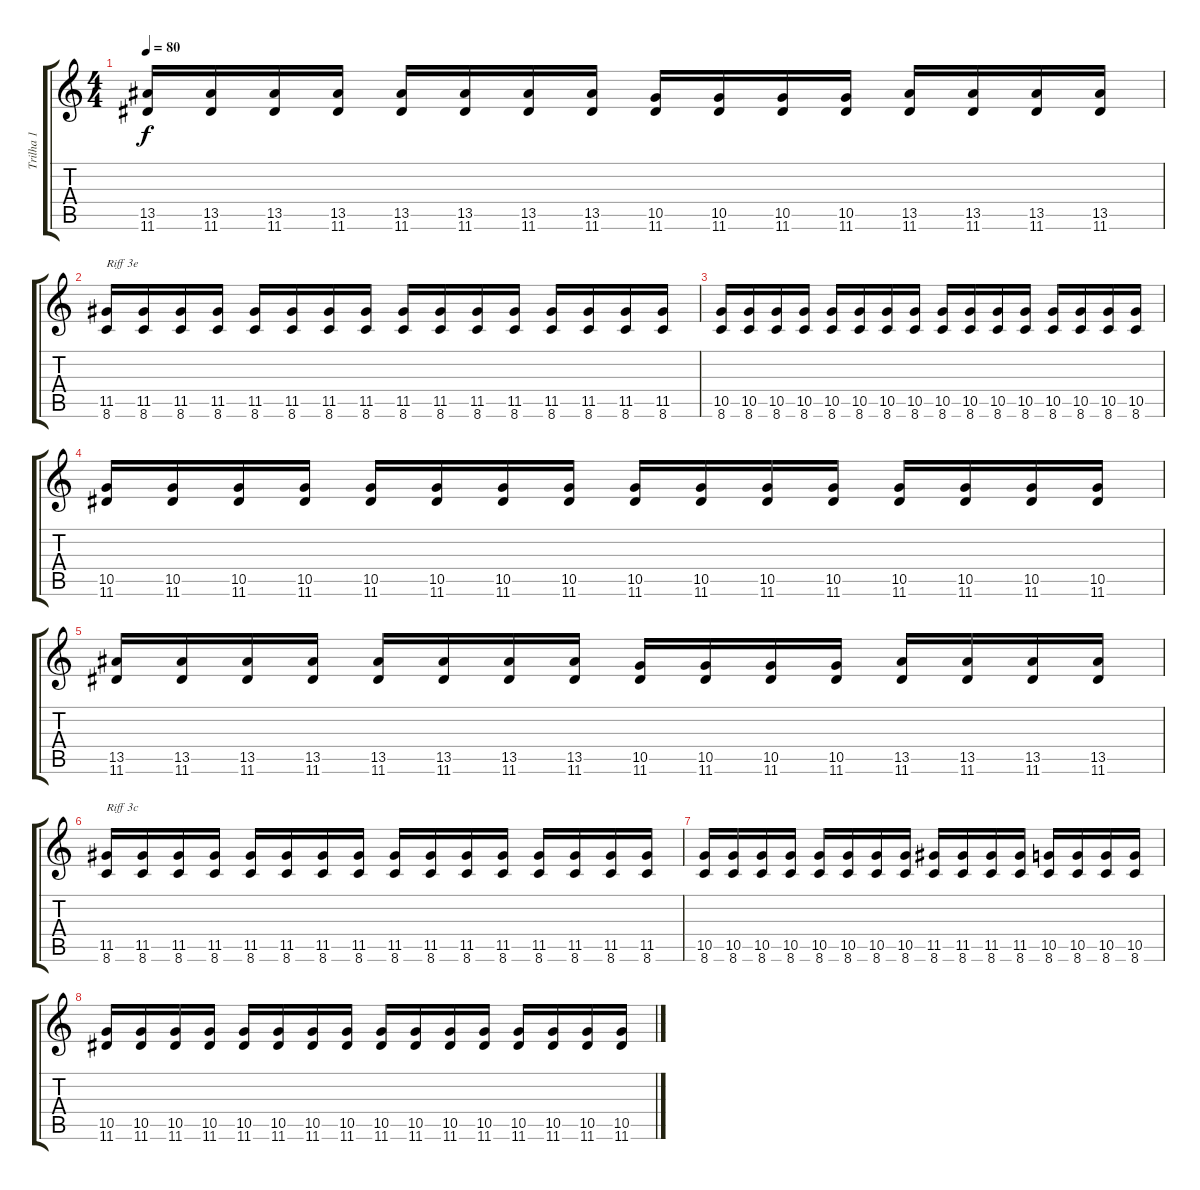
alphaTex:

\track ("Trilha 1" "Trilha 1") {instrument distortionguitar}
\staff {score tabs}
\tuning (E4 B3 G3 D3 A2 E2) {hide}
\ts (4 4)
\tempo 80
\clef g2
\ks c
(13.5 11.6).16{dy f} (13.5 11.6).16 (13.5 11.6).16 (13.5 11.6).16 (13.5 11.6).16 (13.5 11.6).16 (13.5 11.6).16 (13.5 11.6).16 (10.5 11.6).16 (10.5 11.6).16 (10.5 11.6).16 (10.5 11.6).16 (13.5 11.6).16 (13.5 11.6).16 (13.5 11.6).16 (13.5 11.6).16 |
(11.5 8.6).16{txt "Riff 3e"} (11.5 8.6).16 (11.5 8.6).16 (11.5 8.6).16 (11.5 8.6).16 (11.5 8.6).16 (11.5 8.6).16 (11.5 8.6).16 (11.5 8.6).16 (11.5 8.6).16 (11.5 8.6).16 (11.5 8.6).16 (11.5 8.6).16 (11.5 8.6).16 (11.5 8.6).16 (11.5 8.6).16 |
(10.5 8.6).16 (10.5 8.6).16 (10.5 8.6).16 (10.5 8.6).16 (10.5 8.6).16 (10.5 8.6).16 (10.5 8.6).16 (10.5 8.6).16 (10.5 8.6).16 (10.5 8.6).16 (10.5 8.6).16 (10.5 8.6).16 (10.5 8.6).16 (10.5 8.6).16 (10.5 8.6).16 (10.5 8.6).16 |
(10.5 11.6).16 (10.5 11.6).16 (10.5 11.6).16 (10.5 11.6).16 (10.5 11.6).16 (10.5 11.6).16 (10.5 11.6).16 (10.5 11.6).16 (10.5 11.6).16 (10.5 11.6).16 (10.5 11.6).16 (10.5 11.6).16 (10.5 11.6).16 (10.5 11.6).16 (10.5 11.6).16 (10.5 11.6).16 |
(13.5 11.6).16 (13.5 11.6).16 (13.5 11.6).16 (13.5 11.6).16 (13.5 11.6).16 (13.5 11.6).16 (13.5 11.6).16 (13.5 11.6).16 (10.5 11.6).16 (10.5 11.6).16 (10.5 11.6).16 (10.5 11.6).16 (13.5 11.6).16 (13.5 11.6).16 (13.5 11.6).16 (13.5 11.6).16 |
(11.5 8.6).16{txt "Riff 3c"} (11.5 8.6).16 (11.5 8.6).16 (11.5 8.6).16 (11.5 8.6).16 (11.5 8.6).16 (11.5 8.6).16 (11.5 8.6).16 (11.5 8.6).16 (11.5 8.6).16 (11.5 8.6).16 (11.5 8.6).16 (11.5 8.6).16 (11.5 8.6).16 (11.5 8.6).16 (11.5 8.6).16 |
(10.5 8.6).16 (10.5 8.6).16 (10.5 8.6).16 (10.5 8.6).16 (10.5 8.6).16 (10.5 8.6).16 (10.5 8.6).16 (10.5 8.6).16 (11.5 8.6).16 (11.5 8.6).16 (11.5 8.6).16 (11.5 8.6).16 (10.5 8.6).16 (10.5 8.6).16 (10.5 8.6).16 (10.5 8.6).16 |
(10.5 11.6).16 (10.5 11.6).16 (10.5 11.6).16 (10.5 11.6).16 (10.5 11.6).16 (10.5 11.6).16 (10.5 11.6).16 (10.5 11.6).16 (10.5 11.6).16 (10.5 11.6).16 (10.5 11.6).16 (10.5 11.6).16 (10.5 11.6).16 (10.5 11.6).16 (10.5 11.6).16 (10.5 11.6).16
